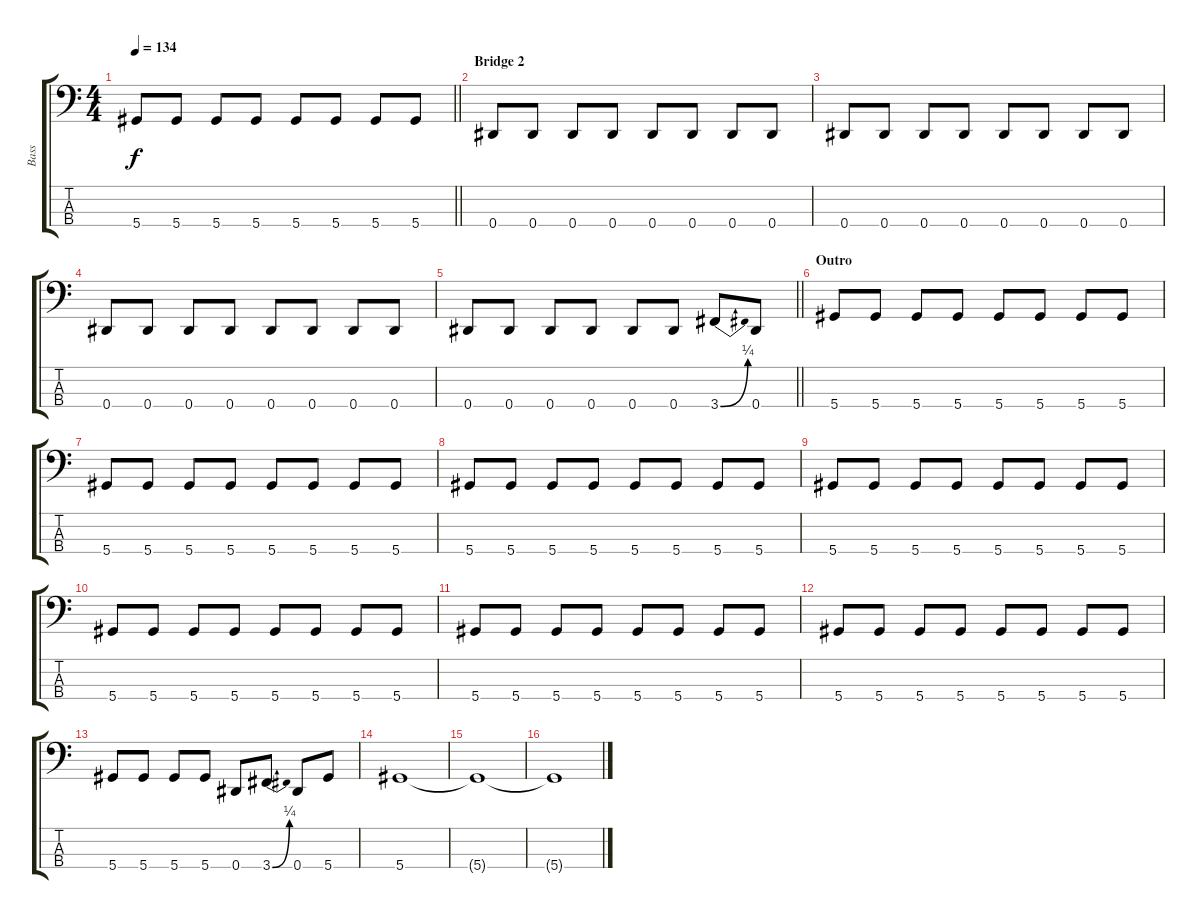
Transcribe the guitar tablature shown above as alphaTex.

\track ("Bass" "Bass") {instrument electricbassfinger}
\staff {score tabs}
\tuning (Gb2 Db2 Ab1 Eb1) {hide}
\ts (4 4)
\tempo 134
\clef f4
\barLineRight lightlight
\ks c
5.4.8{dy f} 5.4.8 5.4.8 5.4.8 5.4.8 5.4.8 5.4.8 5.4.8 |
\section ("" "Bridge 2")
0.4.8 0.4.8 0.4.8 0.4.8 0.4.8 0.4.8 0.4.8 0.4.8 |
0.4.8 0.4.8 0.4.8 0.4.8 0.4.8 0.4.8 0.4.8 0.4.8 |
0.4.8 0.4.8 0.4.8 0.4.8 0.4.8 0.4.8 0.4.8 0.4.8 |
\barLineRight lightlight
0.4.8 0.4.8 0.4.8 0.4.8 0.4.8 0.4.8 3.4{be (bend 0 0 60 1)}.8 0.4.8 |
\section ("" "Outro")
5.4.8 5.4.8 5.4.8 5.4.8 5.4.8 5.4.8 5.4.8 5.4.8 |
5.4.8 5.4.8 5.4.8 5.4.8 5.4.8 5.4.8 5.4.8 5.4.8 |
5.4.8 5.4.8 5.4.8 5.4.8 5.4.8 5.4.8 5.4.8 5.4.8 |
5.4.8 5.4.8 5.4.8 5.4.8 5.4.8 5.4.8 5.4.8 5.4.8 |
5.4.8 5.4.8 5.4.8 5.4.8 5.4.8 5.4.8 5.4.8 5.4.8 |
5.4.8 5.4.8 5.4.8 5.4.8 5.4.8 5.4.8 5.4.8 5.4.8 |
5.4.8 5.4.8 5.4.8 5.4.8 5.4.8 5.4.8 5.4.8 5.4.8 |
5.4.8 5.4.8 5.4.8 5.4.8 0.4.8 3.4{be (bend 0 0 60 1)}.8 0.4.8 5.4.8 |
5.4.1 |
5.4{t}.1 |
5.4{t}.1
